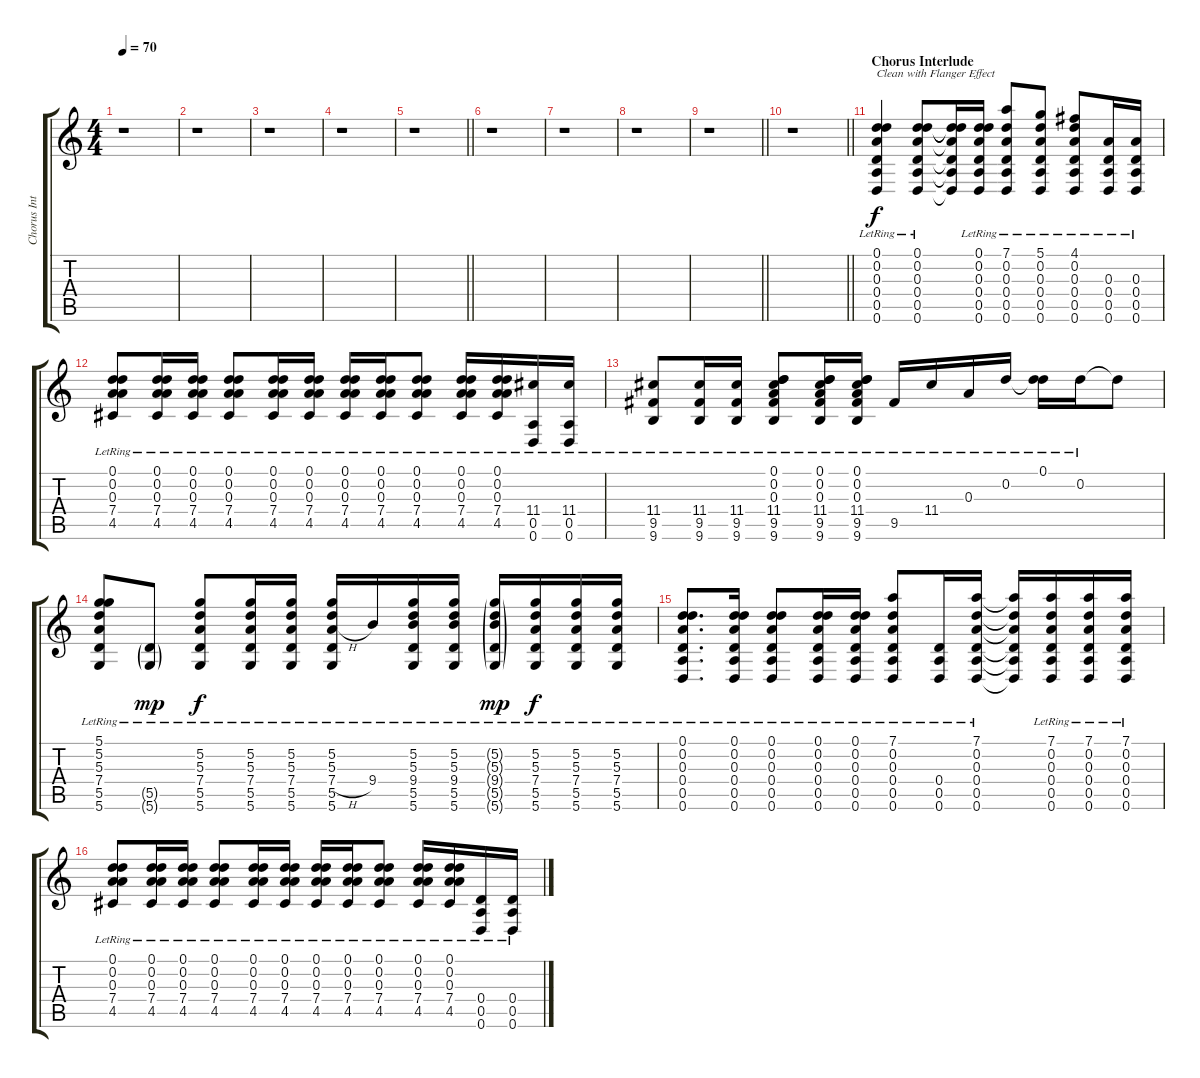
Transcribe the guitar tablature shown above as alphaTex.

\track ("Chorus Interlude Guitar" "Chorus Int") {instrument electricguitarclean}
\staff {score tabs}
\tuning (D4 D4 A3 D3 A2 D2) {hide}
\ts (4 4)
\tempo 70
\clef g2
\ks c
r.1{dy f} |
r.1 |
r.1 |
r.1 |
\barLineRight lightlight
r.1 |
r.1 |
r.1 |
r.1 |
\barLineRight lightlight
r.1 |
\barLineRight lightlight
r.1 |
\section ("" "Chorus Interlude")
(0.1{lr} 0.2{lr} 0.3{lr} 0.4{lr} 0.5{lr} 0.6{lr}).4{txt "Clean with Flanger Effect" instrument electricguitarclean} (0.1{lr} 0.2{lr} 0.3{lr} 0.4{lr} 0.5{lr} 0.6{lr}).8 (0.1{t} 0.2{t} 0.3{t} 0.4{t} 0.5{t} 0.6{t}).16 (0.1{lr} 0.2{lr} 0.3{lr} 0.4{lr} 0.5{lr} 0.6{lr}).16 (7.1{lr} 0.2{lr} 0.3{lr} 0.4{lr} 0.5{lr} 0.6{lr}).8 (5.1{lr} 0.2{lr} 0.3{lr} 0.4{lr} 0.5{lr} 0.6{lr}).8 (4.1{lr} 0.2{lr} 0.3{lr} 0.4{lr} 0.5{lr} 0.6{lr}).8 (0.3{lr} 0.4{lr} 0.5{lr} 0.6{lr}).16 (0.3{lr} 0.4{lr} 0.5{lr} 0.6{lr}).16 |
(0.1{lr} 0.2{lr} 0.3{lr} 7.4{lr} 4.5{lr}).8 (0.1{lr} 0.2{lr} 0.3{lr} 7.4{lr} 4.5{lr}).16 (0.1{lr} 0.2{lr} 0.3{lr} 7.4{lr} 4.5{lr}).16 (0.1{lr} 0.2{lr} 0.3{lr} 7.4{lr} 4.5{lr}).8 (0.1{lr} 0.2{lr} 0.3{lr} 7.4{lr} 4.5{lr}).16 (0.1{lr} 0.2{lr} 0.3{lr} 7.4{lr} 4.5{lr}).16 (0.1{lr} 0.2{lr} 0.3{lr} 7.4{lr} 4.5{lr}).16 (0.1{lr} 0.2{lr} 0.3{lr} 7.4{lr} 4.5{lr}).16 (0.1{lr} 0.2{lr} 0.3{lr} 7.4{lr} 4.5{lr}).8 (0.1{lr} 0.2{lr} 0.3{lr} 7.4{lr} 4.5{lr}).16 (0.1{lr} 0.2{lr} 0.3{lr} 7.4{lr} 4.5{lr}).16 (11.4{lr} 0.5{lr} 0.6{lr}).16 (11.4{lr} 0.5{lr} 0.6{lr}).16 |
(11.4{lr} 9.5{lr} 9.6{lr}).8 (11.4{lr} 9.5{lr} 9.6{lr}).16 (11.4{lr} 9.5{lr} 9.6{lr}).16 (0.1{lr} 0.2{lr} 0.3{lr} 11.4{lr} 9.5{lr} 9.6{lr}).8 (0.1{lr} 0.2{lr} 0.3{lr} 11.4{lr} 9.5{lr} 9.6{lr}).16 (0.1{lr} 0.2{lr} 0.3{lr} 11.4{lr} 9.5{lr} 9.6{lr}).16 9.5{lr}.16 11.4{lr}.16 0.3{lr}.16 0.2{lr}.16 (0.1{lr} 0.2{t}).16 0.2{lr}.16 0.2{t}.8 |
(5.1{lr} 5.2{lr} 5.3{lr} 7.4{lr} 5.5{lr} 5.6{lr}).8 (5.5{g lr} 5.6{g lr}).8{dy mp} (5.2{lr} 5.3{lr} 7.4{lr} 5.5{lr} 5.6{lr}).8{dy f} (5.2{lr} 5.3{lr} 7.4{lr} 5.5{lr} 5.6{lr}).16 (5.2{lr} 5.3{lr} 7.4{lr} 5.5{lr} 5.6{lr}).16 (5.2{lr} 5.3{lr} 7.4{h lr} 5.5{lr} 5.6{lr}).16 9.4{lr}.16 (5.2{lr} 5.3{lr} 9.4{lr} 5.5{lr} 5.6{lr}).16 (5.2{lr} 5.3{lr} 9.4{lr} 5.5{lr} 5.6{lr}).16 (5.2{g lr} 5.3{g lr} 9.4{g lr} 5.5{g lr} 5.6{g lr}).16{dy mp} (5.2{lr} 5.3{lr} 7.4{lr} 5.5{lr} 5.6{lr}).16{dy f} (5.2{lr} 5.3{lr} 7.4{lr} 5.5{lr} 5.6{lr}).16 (5.2{lr} 5.3{lr} 7.4{lr} 5.5{lr} 5.6{lr}).16 |
(0.1{lr} 0.2{lr} 0.3{lr} 0.4{lr} 0.5{lr} 0.6{lr}).8{d} (0.1{lr} 0.2{lr} 0.3{lr} 0.4{lr} 0.5{lr} 0.6{lr}).16 (0.1{lr} 0.2{lr} 0.3{lr} 0.4{lr} 0.5{lr} 0.6{lr}).8 (0.1{lr} 0.2{lr} 0.3{lr} 0.4{lr} 0.5{lr} 0.6{lr}).16 (0.1{lr} 0.2{lr} 0.3{lr} 0.4{lr} 0.5{lr} 0.6{lr}).16 (7.1{lr} 0.2{lr} 0.3{lr} 0.4{lr} 0.5{lr} 0.6{lr}).8 (0.4{lr} 0.5{lr} 0.6{lr}).16 (7.1{lr} 0.2{lr} 0.3{lr} 0.4{lr} 0.5{lr} 0.6{lr}).16 (7.1{t} 0.2{t} 0.3{t} 0.4{t} 0.5{t} 0.6{t}).16 (7.1{lr} 0.2{lr} 0.3{lr} 0.4{lr} 0.5{lr} 0.6{lr}).16 (7.1{lr} 0.2{lr} 0.3{lr} 0.4{lr} 0.5{lr} 0.6{lr}).16 (7.1{lr} 0.2{lr} 0.3{lr} 0.4{lr} 0.5{lr} 0.6{lr}).16 |
(0.1{lr} 0.2{lr} 0.3{lr} 7.4{lr} 4.5{lr}).8 (0.1{lr} 0.2{lr} 0.3{lr} 7.4{lr} 4.5{lr}).16 (0.1{lr} 0.2{lr} 0.3{lr} 7.4{lr} 4.5{lr}).16 (0.1{lr} 0.2{lr} 0.3{lr} 7.4{lr} 4.5{lr}).8 (0.1{lr} 0.2{lr} 0.3{lr} 7.4{lr} 4.5{lr}).16 (0.1{lr} 0.2{lr} 0.3{lr} 7.4{lr} 4.5{lr}).16 (0.1{lr} 0.2{lr} 0.3{lr} 7.4{lr} 4.5{lr}).16 (0.1{lr} 0.2{lr} 0.3{lr} 7.4{lr} 4.5{lr}).16 (0.1{lr} 0.2{lr} 0.3{lr} 7.4{lr} 4.5{lr}).8 (0.1{lr} 0.2{lr} 0.3{lr} 7.4{lr} 4.5{lr}).16 (0.1{lr} 0.2{lr} 0.3{lr} 7.4{lr} 4.5{lr}).16 (0.4{lr} 0.5{lr} 0.6{lr}).16 (0.4{lr} 0.5{lr} 0.6{lr}).16
